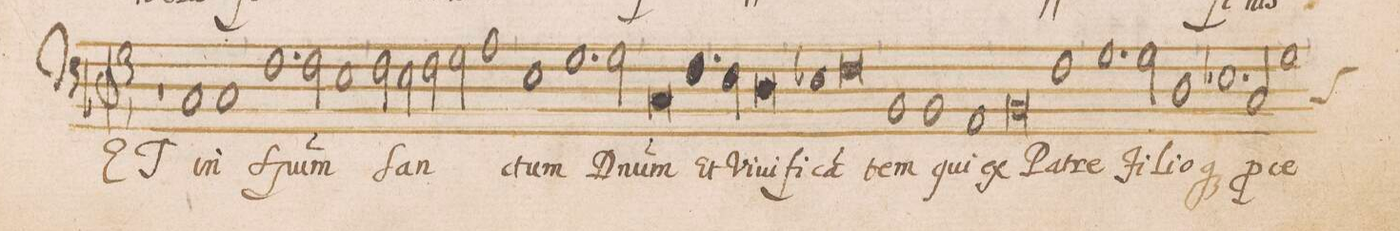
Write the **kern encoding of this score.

**kern	**text
*I"BASVS	*
*clefF4	*
*k[b-]	*
*met(C|)	*
*M3/1	*
1r	.
1C/	Et
1C/	in
=136-	=136-
1.F\	Spi-
2F\	-(ri)-
1Eny\	-(t)um
=137-	=137-
2F\	San-
2E\	.
2F\	.
2G\	.
1A\	.
=138-	=138-
1E\	-ctum
1.G\	D(o-
2G\	-mi)-
*col	*
=139-	=139-
0C/	num
1.F\	Et
=140-	=140-
2E\	Vi-
0D\	-ui-
=141-	=141-
1E-X\	-fi-
0F\	-ca(n)-
*Xcol	*
=142-	=142-
1BB-/	-tem
1BB-/	qui
1AA/	ex
=143-	=143-
0BB-/	Pa-
1F\	-tre
=144-	=144-
1.G\	Fi-
2G\	-li-
1D\	-o-
=145-	=145-
1.E-X\	-que
2C/	p(ro)-
1G\	-ce-
*-	*-
